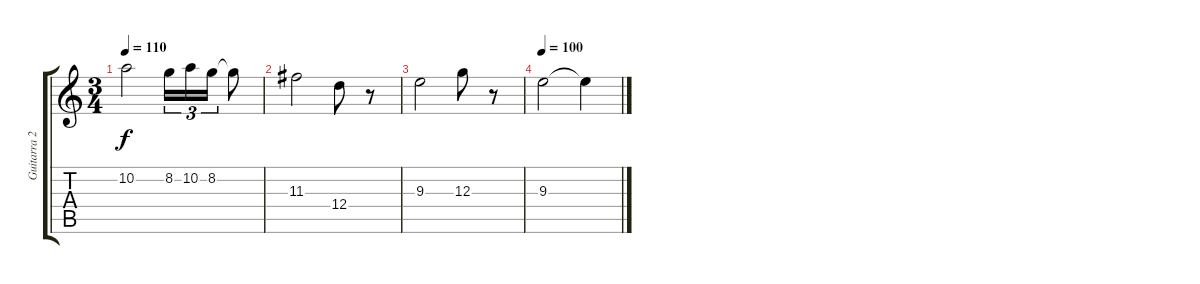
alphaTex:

\track ("Guitarra 2" "Guitarra 2") {instrument acousticguitarsteel}
\staff {score tabs}
\tuning (E4 B3 G3 D3 A2 E2) {hide}
\ts (3 4)
\tempo 110
\clef g2
\ks c
10.2.2{dy f} 8.2.16{tu (3 2)} 10.2.16{tu (3 2)} 8.2.16{tu (3 2)} 8.2{t}.8 |
11.3.2 12.4.8 r.8 |
9.3.2 12.3.8 r.8 |
\tempo 100
9.3.2 9.3{t}.4
